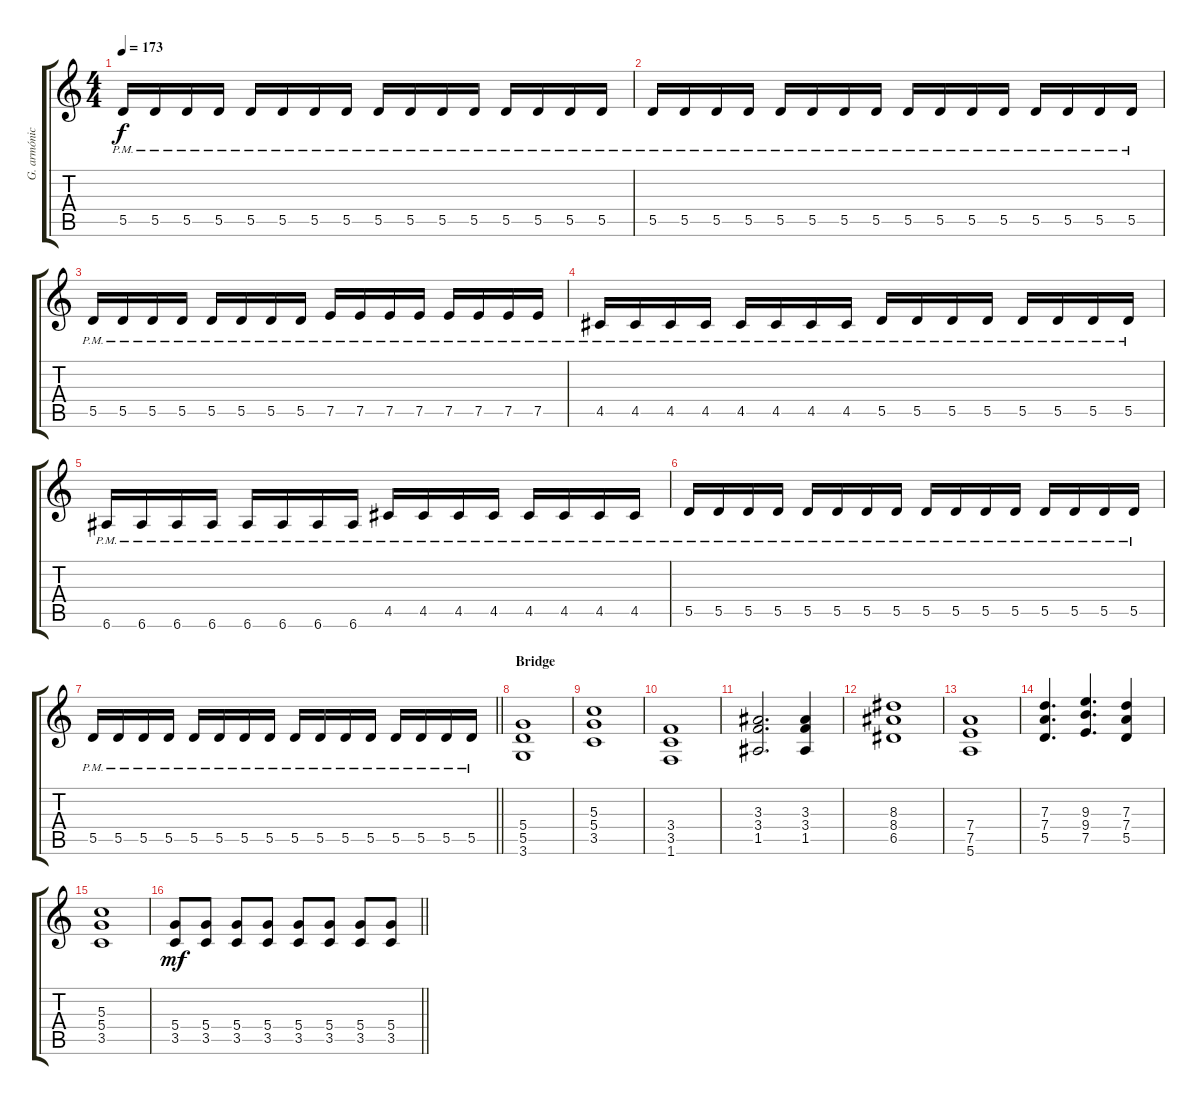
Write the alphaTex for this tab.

\track ("G. armónica" "G. armónic") {instrument distortionguitar}
\staff {score tabs}
\tuning (E4 B3 G3 D3 A2 E2) {hide}
\ts (4 4)
\tempo 173
\clef g2
\ks c
5.5{pm}.16{dy f} 5.5{pm}.16 5.5{pm}.16 5.5{pm}.16 5.5{pm}.16 5.5{pm}.16 5.5{pm}.16 5.5{pm}.16 5.5{pm}.16 5.5{pm}.16 5.5{pm}.16 5.5{pm}.16 5.5{pm}.16 5.5{pm}.16 5.5{pm}.16 5.5{pm}.16 |
5.5{pm}.16 5.5{pm}.16 5.5{pm}.16 5.5{pm}.16 5.5{pm}.16 5.5{pm}.16 5.5{pm}.16 5.5{pm}.16 5.5{pm}.16 5.5{pm}.16 5.5{pm}.16 5.5{pm}.16 5.5{pm}.16 5.5{pm}.16 5.5{pm}.16 5.5{pm}.16 |
5.5{pm}.16 5.5{pm}.16 5.5{pm}.16 5.5{pm}.16 5.5{pm}.16 5.5{pm}.16 5.5{pm}.16 5.5{pm}.16 7.5{pm}.16 7.5{pm}.16 7.5{pm}.16 7.5{pm}.16 7.5{pm}.16 7.5{pm}.16 7.5{pm}.16 7.5{pm}.16 |
4.5{pm}.16 4.5{pm}.16 4.5{pm}.16 4.5{pm}.16 4.5{pm}.16 4.5{pm}.16 4.5{pm}.16 4.5{pm}.16 5.5{pm}.16 5.5{pm}.16 5.5{pm}.16 5.5{pm}.16 5.5{pm}.16 5.5{pm}.16 5.5{pm}.16 5.5{pm}.16 |
6.6{pm}.16 6.6{pm}.16 6.6{pm}.16 6.6{pm}.16 6.6{pm}.16 6.6{pm}.16 6.6{pm}.16 6.6{pm}.16 4.5{pm}.16 4.5{pm}.16 4.5{pm}.16 4.5{pm}.16 4.5{pm}.16 4.5{pm}.16 4.5{pm}.16 4.5{pm}.16 |
5.5{pm}.16 5.5{pm}.16 5.5{pm}.16 5.5{pm}.16 5.5{pm}.16 5.5{pm}.16 5.5{pm}.16 5.5{pm}.16 5.5{pm}.16 5.5{pm}.16 5.5{pm}.16 5.5{pm}.16 5.5{pm}.16 5.5{pm}.16 5.5{pm}.16 5.5{pm}.16 |
\barLineRight lightlight
5.5{pm}.16 5.5{pm}.16 5.5{pm}.16 5.5{pm}.16 5.5{pm}.16 5.5{pm}.16 5.5{pm}.16 5.5{pm}.16 5.5{pm}.16 5.5{pm}.16 5.5{pm}.16 5.5{pm}.16 5.5{pm}.16 5.5{pm}.16 5.5{pm}.16 5.5{pm}.16 |
\section ("" "Bridge")
(5.4 5.5 3.6).1 |
(5.3 5.4 3.5).1 |
(3.4 3.5 1.6).1 |
(3.3 3.4 1.5).2{d} (3.3 3.4 1.5).4 |
(8.3 8.4 6.5).1 |
(7.4 7.5 5.6).1 |
(7.3 7.4 5.5).4{d} (9.3 9.4 7.5).4{d} (7.3 7.4 5.5).4 |
(5.3 5.4 3.5).1 |
\barLineRight lightlight
(5.4 3.5).8{dy mf} (5.4 3.5).8 (5.4 3.5).8 (5.4 3.5).8 (5.4 3.5).8 (5.4 3.5).8 (5.4 3.5).8 (5.4 3.5).8
